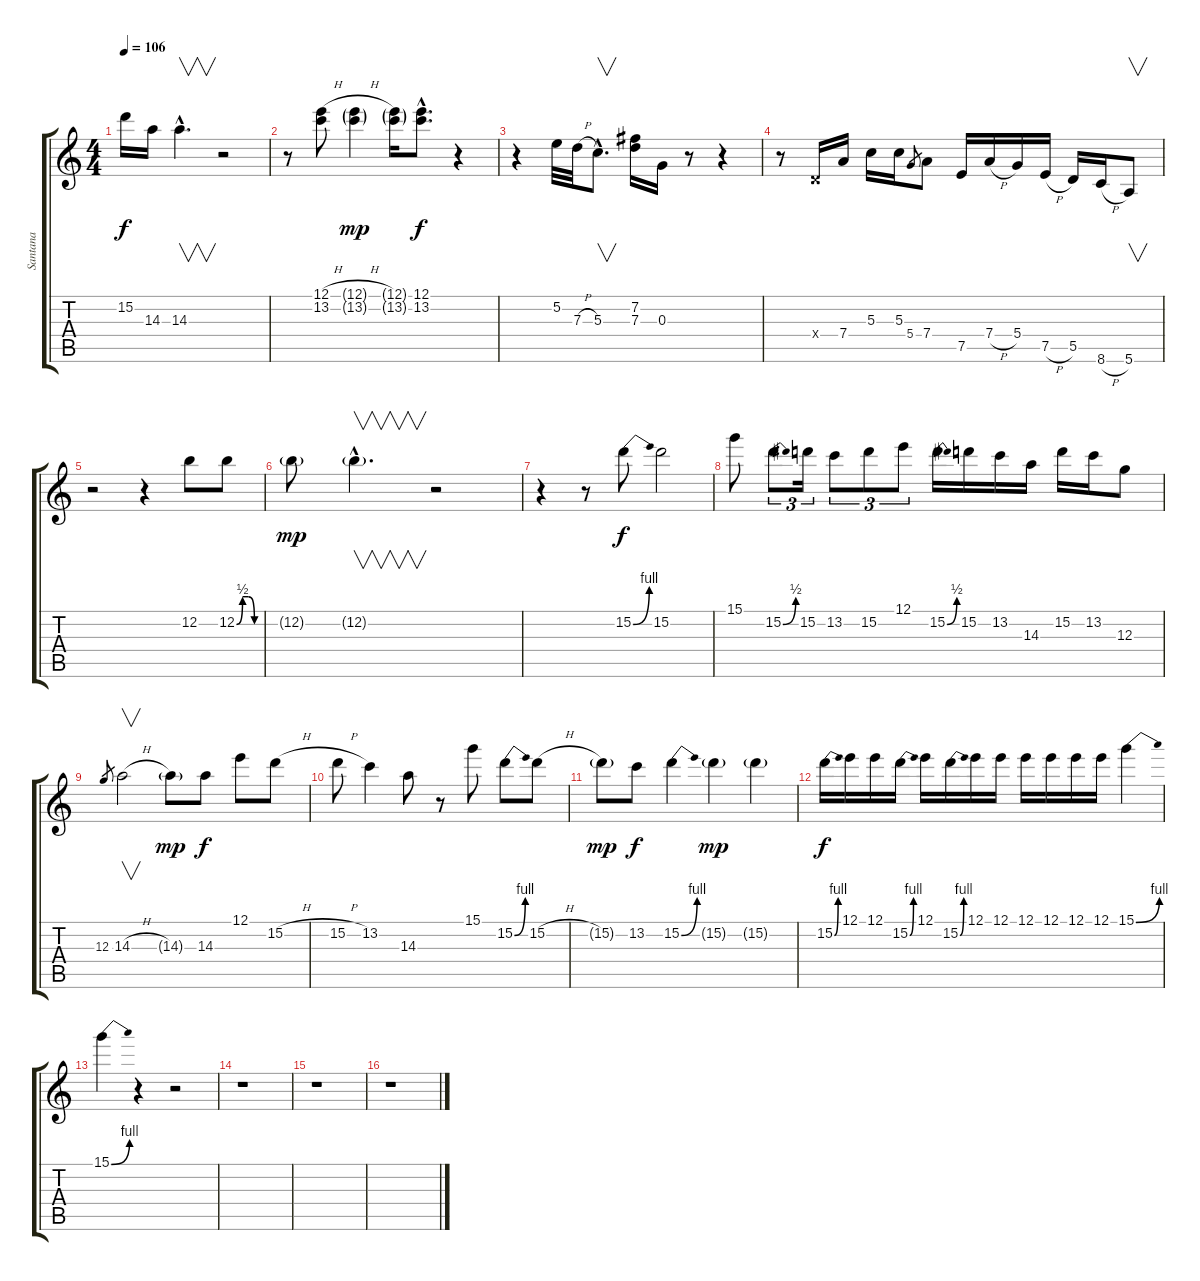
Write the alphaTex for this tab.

\track ("Santana" "Santana") {instrument overdrivenguitar}
\staff {score tabs}
\tuning (E4 B3 G3 D3 A2 E2) {hide}
\ts (4 4)
\tempo 106
\clef g2
\ks c
15.2.16{dy f} 14.3.16 14.3{hac}.4{v d} r.2 |
r.8 (12.1{h} 13.2).8 (12.1{h g} 13.2{g}).4{dy mp} (12.1{g} 13.2{g}).16 (12.1{hac} 13.2{hac}).8{d dy f} r.4 |
r.4 5.2.32 7.3{h}.32 5.3{hac}.8{v d} (7.2 7.3).16 0.3.16 r.8 r.4 |
r.8 0.4{x}.16 7.4.16 5.3.16 5.3.16 5.4.8{gr} 7.4.8 7.5.16 7.4{h}.16 5.4.16 7.5{h}.16 5.5.16 8.6{h}.16 5.6.8{v} |
r.2 r.4 12.2.8 12.2{be (custom 0 0 15 2 30 2 45 0 60 0)}.8 |
12.2{g}.8{dy mp} 12.2{g hac}.4{v d} r.2 |
r.4 r.8 15.2{be (bend 0 0 60 4)}.8{dy f} 15.2.2 |
15.1.8 15.2{be (bend 0 0 60 2)}.8{tu (3 2)} 15.2.16{tu (3 2)} 13.2.8{tu (3 2)} 15.2.8{tu (3 2)} 12.1.8{tu (3 2)} 15.2{be (bend 0 0 60 2)}.16 15.2.16 13.2.16 14.3.16 15.2.16 13.2.16 12.3.8 |
12.3.8{gr} 14.3{h}.2{v} 14.3{g}.8{dy mp} 14.3.8{dy f} 12.1.8 15.2{h}.8 |
15.2{h}.8 13.2.4 14.3.8 r.8 15.1.8 15.2{be (bend 0 0 60 4)}.8 15.2{h}.8 |
15.2{g}.8{dy mp} 13.2.8{dy f} 15.2{be (bend 0 0 60 4)}.4 15.2{g}.4{dy mp} 15.2{g}.4 |
15.2{be (bend 0 0 60 4)}.16{dy f} 12.1.16 12.1.16 15.2{be (bend 0 0 60 4)}.16 12.1.16 15.2{be (bend 0 0 60 4)}.16 12.1.16 12.1.16 12.1.16 12.1.16 12.1.16 12.1.16 15.1{be (bend 0 0 60 4)}.4 |
15.1{be (bend 0 0 60 4)}.4 r.4 r.2 |
r.1 |
r.1 |
r.1
